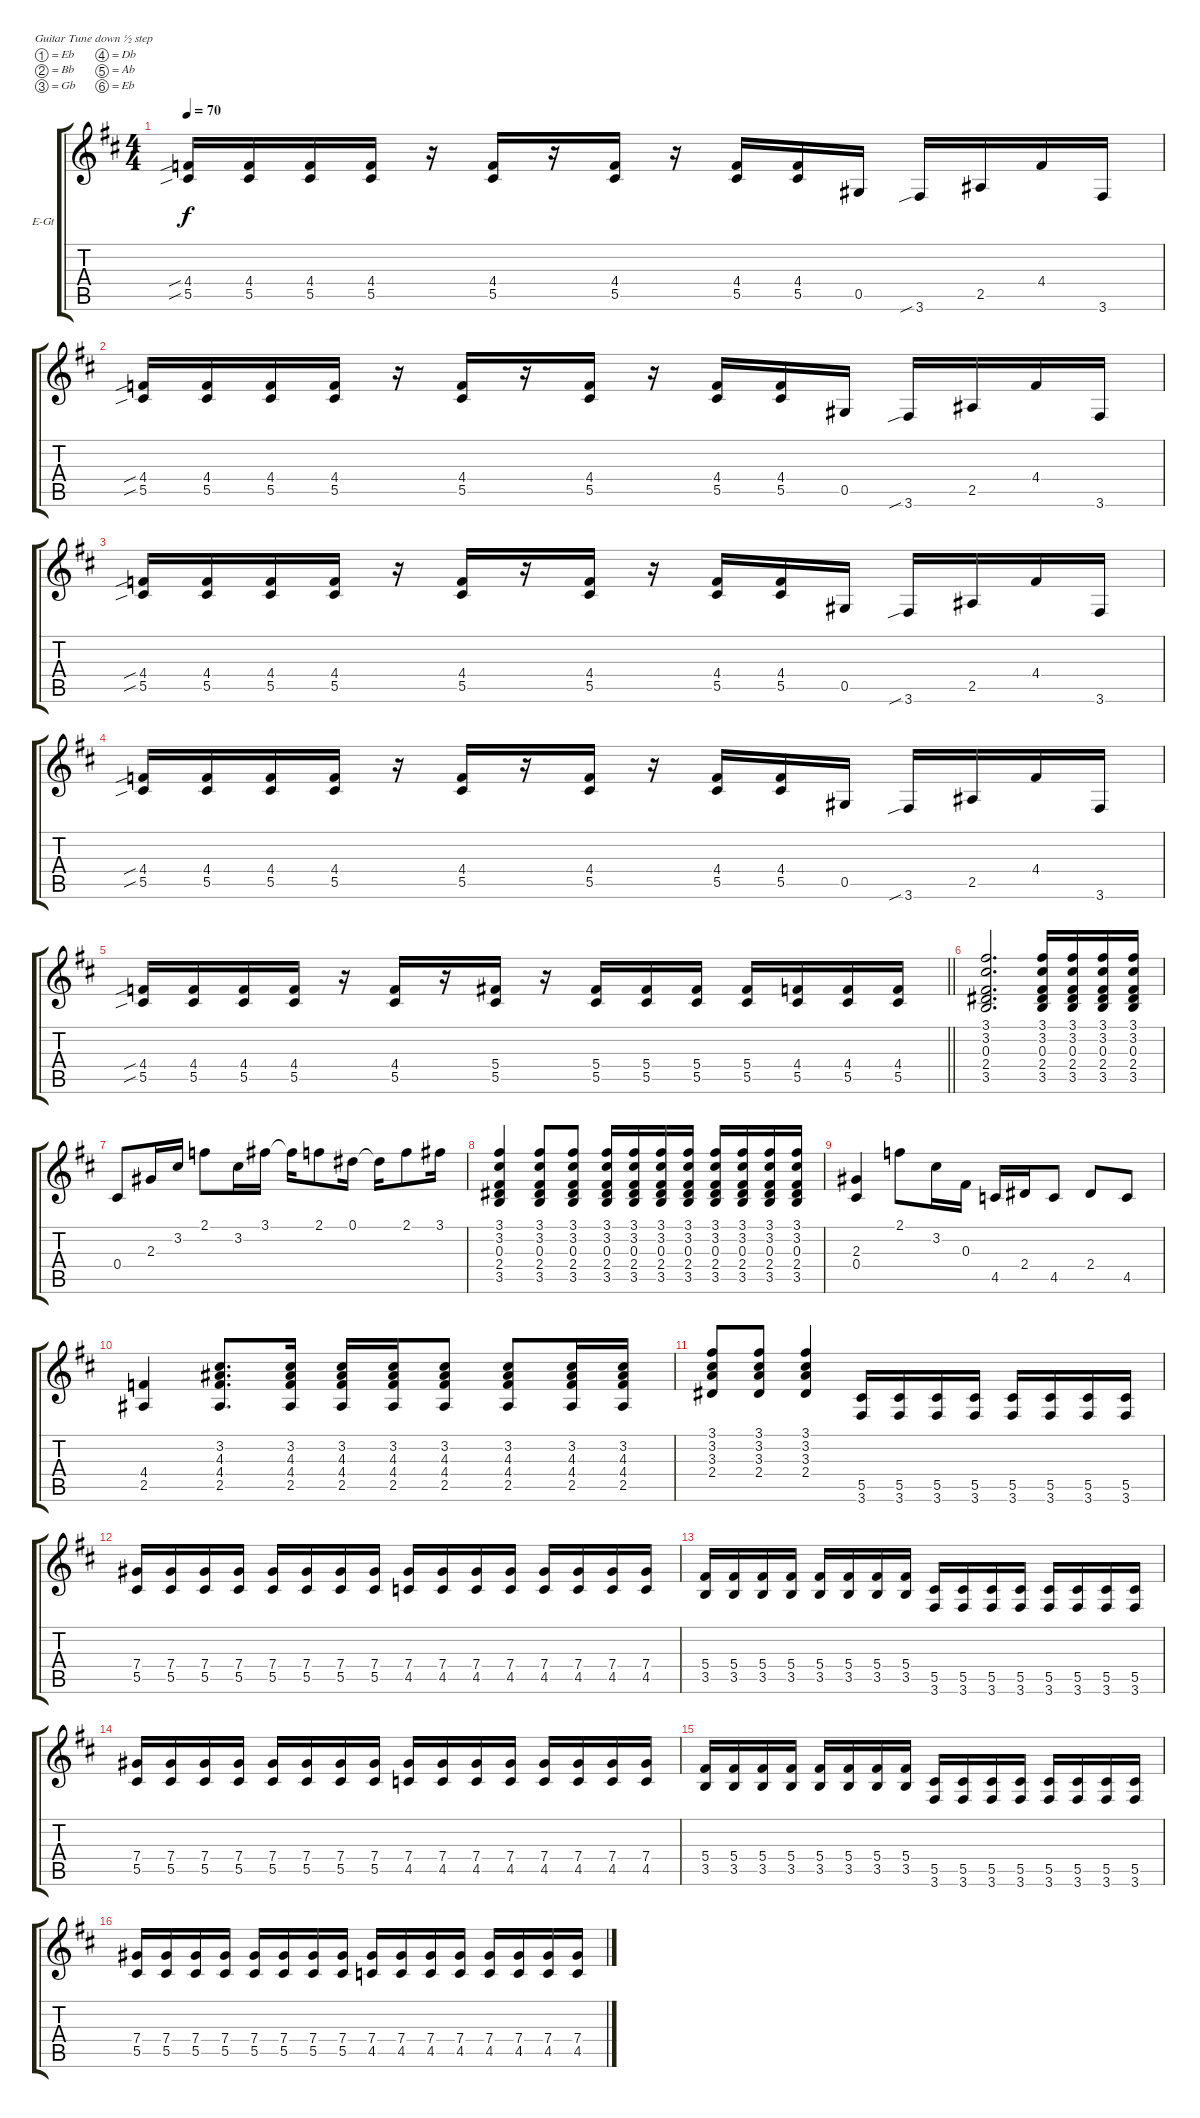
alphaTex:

\bracketExtendMode groupsimilarinstruments
\firstSystemTrackNameOrientation horizontal
\otherSystemsTrackNameOrientation horizontal
\track ("Untitled" "E-Gt") {instrument overdrivenguitar}
\staff {score tabs}
\tuning (Eb4 Bb3 Gb3 Db3 Ab2 Eb2)
\ts (4 4)
\tempo 70
\clef g2
\ks d
(4.4{sib} 5.5{sib}).16{dy f} (4.4 5.5).16 (4.4 5.5).16 (4.4 5.5).16 r.16 (4.4 5.5).16 r.16 (4.4 5.5).16 r.16 (4.4 5.5).16 (4.4 5.5).16 0.5.16 3.6{sib}.16 2.5.16 4.4.16 3.6.16 |
(4.4{sib} 5.5{sib}).16 (4.4 5.5).16 (4.4 5.5).16 (4.4 5.5).16 r.16 (4.4 5.5).16 r.16 (4.4 5.5).16 r.16 (4.4 5.5).16 (4.4 5.5).16 0.5.16 3.6{sib}.16 2.5.16 4.4.16 3.6.16 |
(4.4{sib} 5.5{sib}).16 (4.4 5.5).16 (4.4 5.5).16 (4.4 5.5).16 r.16 (4.4 5.5).16 r.16 (4.4 5.5).16 r.16 (4.4 5.5).16 (4.4 5.5).16 0.5.16 3.6{sib}.16 2.5.16 4.4.16 3.6.16 |
(4.4{sib} 5.5{sib}).16 (4.4 5.5).16 (4.4 5.5).16 (4.4 5.5).16 r.16 (4.4 5.5).16 r.16 (4.4 5.5).16 r.16 (4.4 5.5).16 (4.4 5.5).16 0.5.16 3.6{sib}.16 2.5.16 4.4.16 3.6.16 |
\barLineRight lightlight
(4.4{sib} 5.5{sib}).16 (4.4 5.5).16 (4.4 5.5).16 (4.4 5.5).16 r.16 (4.4 5.5).16 r.16 (5.4 5.5).16 r.16 (5.4 5.5).16 (5.4 5.5).16 (5.4 5.5).16 (5.4 5.5).16 (4.4 5.5).16 (4.4 5.5).16 (4.4 5.5).16 |
(3.1 3.2 0.3 2.4 3.5).2{d} (3.1 3.2 0.3 2.4 3.5).16 (3.1 3.2 0.3 2.4 3.5).16 (3.1 3.2 0.3 2.4 3.5).16 (3.1 3.2 0.3 2.4 3.5).16 |
0.4.8 2.3.16 3.2.16 2.1.8 3.2.16 3.1.16 3.1{t}.16 2.1.8 0.1.16 0.1{t}.16 2.1.8 3.1.16 |
(3.1 3.2 0.3 2.4 3.5).4 (3.1 3.2 0.3 2.4 3.5).8 (3.1 3.2 0.3 2.4 3.5).8 (3.1 3.2 0.3 2.4 3.5).16 (3.1 3.2 0.3 2.4 3.5).16 (3.1 3.2 0.3 2.4 3.5).16 (3.1 3.2 0.3 2.4 3.5).16 (3.1 3.2 0.3 2.4 3.5).16 (3.1 3.2 0.3 2.4 3.5).16 (3.1 3.2 0.3 2.4 3.5).16 (3.1 3.2 0.3 2.4 3.5).16 |
(2.3 0.4).4 2.1.8 3.2.16 0.3.16 4.5.16 2.4.16 4.5.8 2.4.8 4.5.8 |
(4.4 2.5).4 (3.2 4.3 4.4 2.5).8{d} (3.2 4.3 4.4 2.5).16 (3.2 4.3 4.4 2.5).16 (3.2 4.3 4.4 2.5).16 (3.2 4.3 4.4 2.5).8 (3.2 4.3 4.4 2.5).8 (3.2 4.3 4.4 2.5).16 (3.2 4.3 4.4 2.5).16 |
(3.1 3.2 3.3 2.4).8 (3.1 3.2 3.3 2.4).8 (3.1 3.2 3.3 2.4).4 (5.5 3.6).16 (5.5 3.6).16 (5.5 3.6).16 (5.5 3.6).16 (5.5 3.6).16 (5.5 3.6).16 (5.5 3.6).16 (5.5 3.6).16 |
(7.4 5.5).16 (7.4 5.5).16 (7.4 5.5).16 (7.4 5.5).16 (7.4 5.5).16 (7.4 5.5).16 (7.4 5.5).16 (7.4 5.5).16 (7.4 4.5).16 (7.4 4.5).16 (7.4 4.5).16 (7.4 4.5).16 (7.4 4.5).16 (7.4 4.5).16 (7.4 4.5).16 (7.4 4.5).16 |
(5.4 3.5).16 (5.4 3.5).16 (5.4 3.5).16 (5.4 3.5).16 (5.4 3.5).16 (5.4 3.5).16 (5.4 3.5).16 (5.4 3.5).16 (5.5 3.6).16 (5.5 3.6).16 (5.5 3.6).16 (5.5 3.6).16 (5.5 3.6).16 (5.5 3.6).16 (5.5 3.6).16 (5.5 3.6).16 |
(7.4 5.5).16 (7.4 5.5).16 (7.4 5.5).16 (7.4 5.5).16 (7.4 5.5).16 (7.4 5.5).16 (7.4 5.5).16 (7.4 5.5).16 (7.4 4.5).16 (7.4 4.5).16 (7.4 4.5).16 (7.4 4.5).16 (7.4 4.5).16 (7.4 4.5).16 (7.4 4.5).16 (7.4 4.5).16 |
(5.4 3.5).16 (5.4 3.5).16 (5.4 3.5).16 (5.4 3.5).16 (5.4 3.5).16 (5.4 3.5).16 (5.4 3.5).16 (5.4 3.5).16 (5.5 3.6).16 (5.5 3.6).16 (5.5 3.6).16 (5.5 3.6).16 (5.5 3.6).16 (5.5 3.6).16 (5.5 3.6).16 (5.5 3.6).16 |
(7.4 5.5).16 (7.4 5.5).16 (7.4 5.5).16 (7.4 5.5).16 (7.4 5.5).16 (7.4 5.5).16 (7.4 5.5).16 (7.4 5.5).16 (7.4 4.5).16 (7.4 4.5).16 (7.4 4.5).16 (7.4 4.5).16 (7.4 4.5).16 (7.4 4.5).16 (7.4 4.5).16 (7.4 4.5).16
